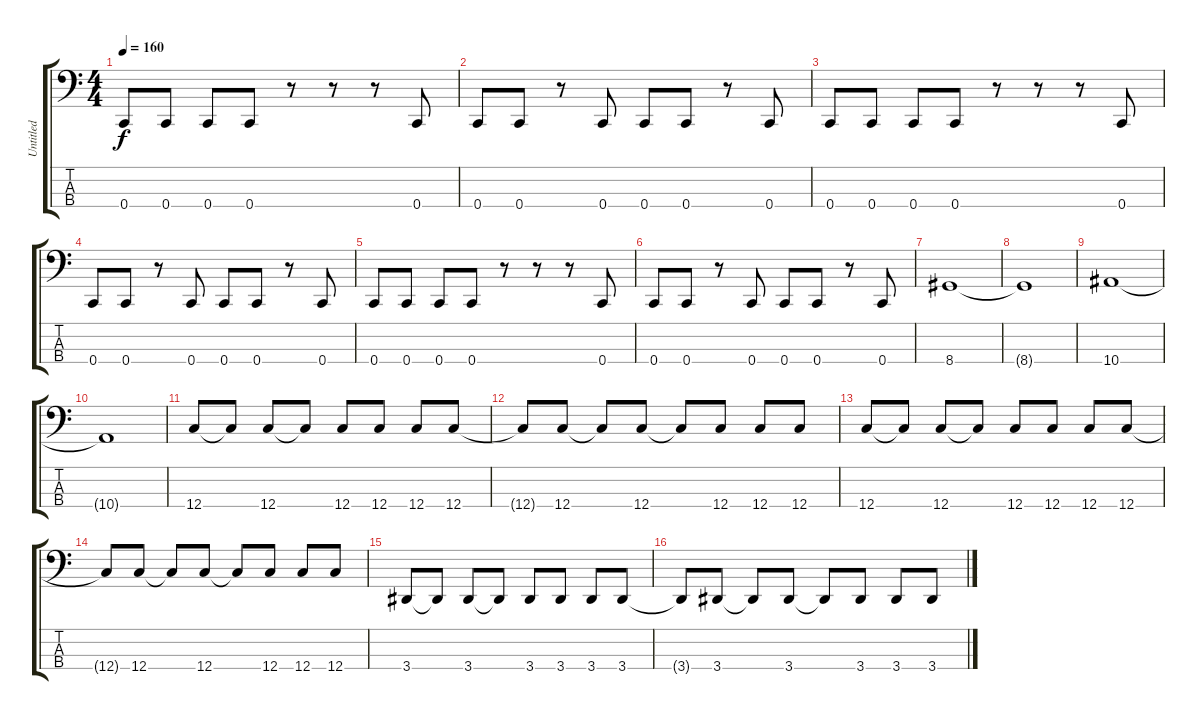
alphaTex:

\track ("Untitled" "Untitled") {instrument electricbassfinger}
\staff {score tabs}
\tuning (F2 C2 G1 C1) {hide}
\ts (4 4)
\tempo 160
\clef f4
\ks c
0.4.8{dy f} 0.4.8 0.4.8 0.4.8 r.8 r.8 r.8 0.4.8 |
0.4.8 0.4.8 r.8 0.4.8 0.4.8 0.4.8 r.8 0.4.8 |
0.4.8 0.4.8 0.4.8 0.4.8 r.8 r.8 r.8 0.4.8 |
0.4.8 0.4.8 r.8 0.4.8 0.4.8 0.4.8 r.8 0.4.8 |
0.4.8 0.4.8 0.4.8 0.4.8 r.8 r.8 r.8 0.4.8 |
0.4.8 0.4.8 r.8 0.4.8 0.4.8 0.4.8 r.8 0.4.8 |
8.4.1 |
8.4{t}.1 |
10.4.1 |
10.4{t}.1 |
12.4.8 12.4{t}.8 12.4.8 12.4{t}.8 12.4.8 12.4.8 12.4.8 12.4.8 |
12.4{t}.8 12.4.8 12.4{t}.8 12.4.8 12.4{t}.8 12.4.8 12.4.8 12.4.8 |
12.4.8 12.4{t}.8 12.4.8 12.4{t}.8 12.4.8 12.4.8 12.4.8 12.4.8 |
12.4{t}.8 12.4.8 12.4{t}.8 12.4.8 12.4{t}.8 12.4.8 12.4.8 12.4.8 |
3.4.8 3.4{t}.8 3.4.8 3.4{t}.8 3.4.8 3.4.8 3.4.8 3.4.8 |
3.4{t}.8 3.4.8 3.4{t}.8 3.4.8 3.4{t}.8 3.4.8 3.4.8 3.4.8
